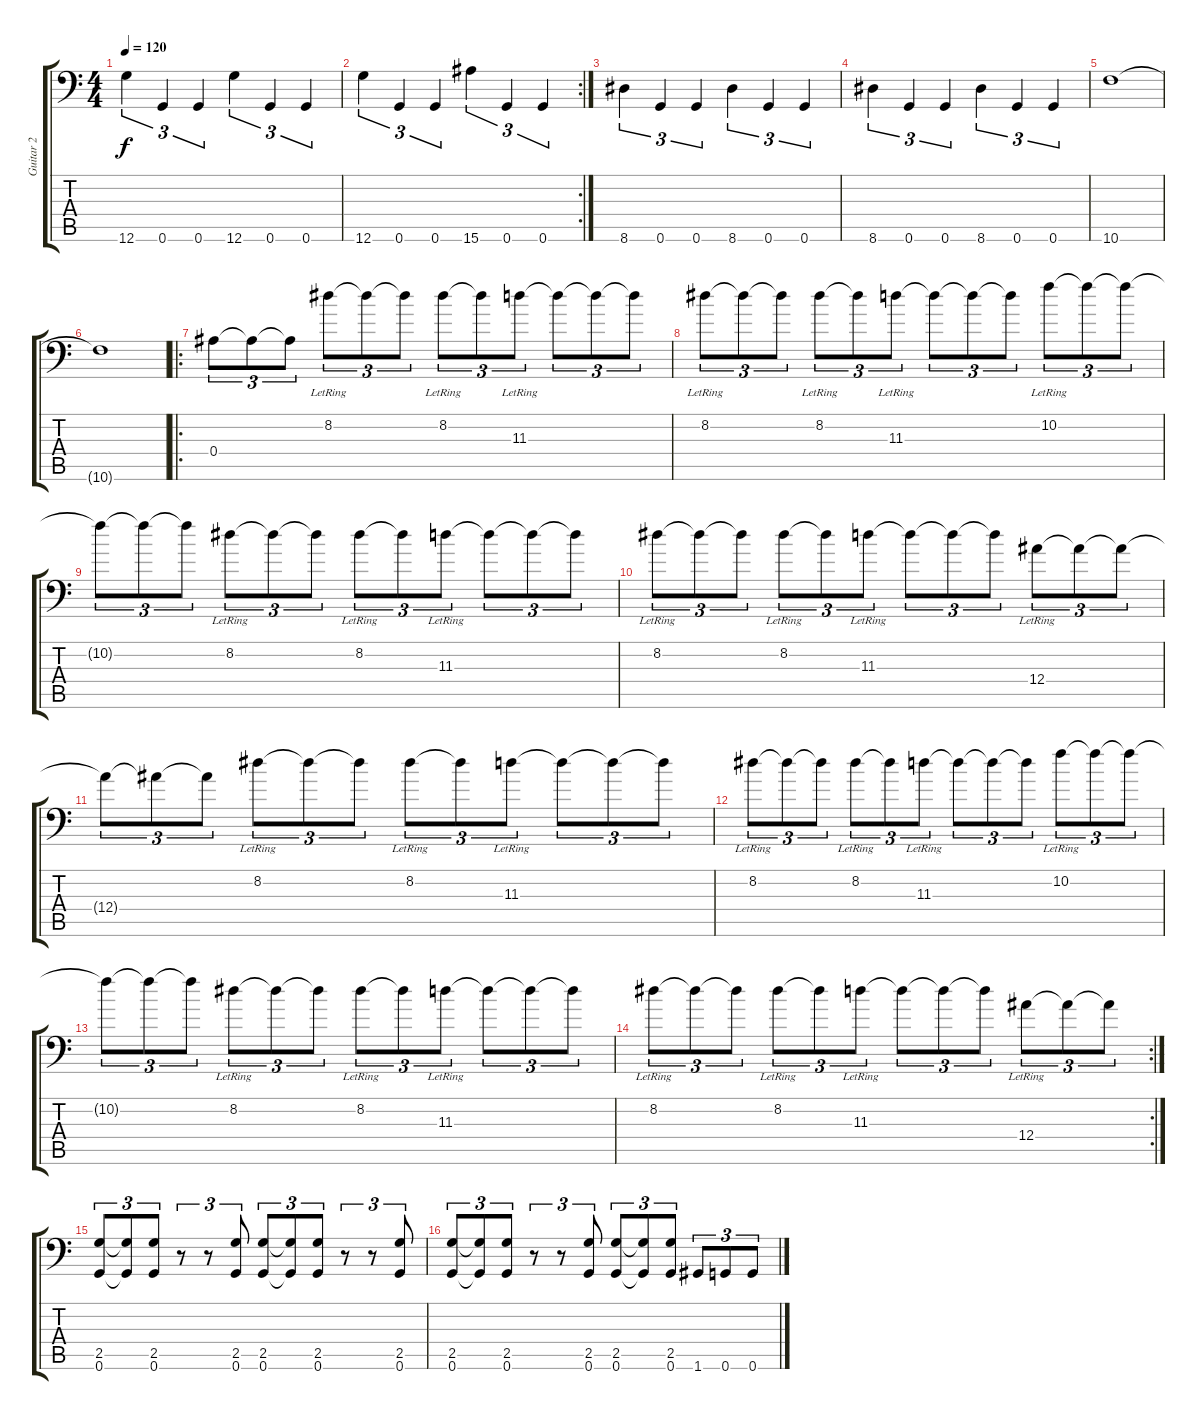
\track ("Guitar 2" "Guitar 2") {instrument overdrivenguitar}
\staff {score tabs}
\tuning (C4 G3 Eb3 Bb2 F2 G1) {hide}
\ts (4 4)
\tempo 120
\clef f4
\ks c
12.6.4{tu (3 2) dy f} 0.6.4{tu (3 2)} 0.6.4{tu (3 2)} 12.6.4{tu (3 2)} 0.6.4{tu (3 2)} 0.6.4{tu (3 2)} |
\rc 2
12.6.4{tu (3 2)} 0.6.4{tu (3 2)} 0.6.4{tu (3 2)} 15.6.4{tu (3 2)} 0.6.4{tu (3 2)} 0.6.4{tu (3 2)} |
8.6.4{tu (3 2)} 0.6.4{tu (3 2)} 0.6.4{tu (3 2)} 8.6.4{tu (3 2)} 0.6.4{tu (3 2)} 0.6.4{tu (3 2)} |
8.6.4{tu (3 2)} 0.6.4{tu (3 2)} 0.6.4{tu (3 2)} 8.6.4{tu (3 2)} 0.6.4{tu (3 2)} 0.6.4{tu (3 2)} |
10.6.1 |
10.6{t}.1 |
\ro
0.4.8{tu (3 2)} 0.4{t}.8{tu (3 2)} 0.4{t}.8{tu (3 2)} 8.2{lr}.8{tu (3 2)} 8.2{t}.8{tu (3 2)} 8.2{t}.8{tu (3 2)} 8.2{lr}.8{tu (3 2)} 8.2{t}.8{tu (3 2)} 11.3{lr}.8{tu (3 2)} 11.3{t}.8{tu (3 2)} 11.3{t}.8{tu (3 2)} 11.3{t}.8{tu (3 2)} |
8.2{lr}.8{tu (3 2)} 8.2{t}.8{tu (3 2)} 8.2{t}.8{tu (3 2)} 8.2{lr}.8{tu (3 2)} 8.2{t}.8{tu (3 2)} 11.3{lr}.8{tu (3 2)} 11.3{t}.8{tu (3 2)} 11.3{t}.8{tu (3 2)} 11.3{t}.8{tu (3 2)} 10.2{lr}.8{tu (3 2)} 10.2{t}.8{tu (3 2)} 10.2{t}.8{tu (3 2)} |
10.2{t}.8{tu (3 2)} 10.2{t}.8{tu (3 2)} 10.2{t}.8{tu (3 2)} 8.2{lr}.8{tu (3 2)} 8.2{t}.8{tu (3 2)} 8.2{t}.8{tu (3 2)} 8.2{lr}.8{tu (3 2)} 8.2{t}.8{tu (3 2)} 11.3{lr}.8{tu (3 2)} 11.3{t}.8{tu (3 2)} 11.3{t}.8{tu (3 2)} 11.3{t}.8{tu (3 2)} |
8.2{lr}.8{tu (3 2)} 8.2{t}.8{tu (3 2)} 8.2{t}.8{tu (3 2)} 8.2{lr}.8{tu (3 2)} 8.2{t}.8{tu (3 2)} 11.3{lr}.8{tu (3 2)} 11.3{t}.8{tu (3 2)} 11.3{t}.8{tu (3 2)} 11.3{t}.8{tu (3 2)} 12.4{lr}.8{tu (3 2)} 12.4{t}.8{tu (3 2)} 12.4{t}.8{tu (3 2)} |
12.4{t}.8{tu (3 2)} 12.4{t}.8{tu (3 2)} 12.4{t}.8{tu (3 2)} 8.2{lr}.8{tu (3 2)} 8.2{t}.8{tu (3 2)} 8.2{t}.8{tu (3 2)} 8.2{lr}.8{tu (3 2)} 8.2{t}.8{tu (3 2)} 11.3{lr}.8{tu (3 2)} 11.3{t}.8{tu (3 2)} 11.3{t}.8{tu (3 2)} 11.3{t}.8{tu (3 2)} |
8.2{lr}.8{tu (3 2)} 8.2{t}.8{tu (3 2)} 8.2{t}.8{tu (3 2)} 8.2{lr}.8{tu (3 2)} 8.2{t}.8{tu (3 2)} 11.3{lr}.8{tu (3 2)} 11.3{t}.8{tu (3 2)} 11.3{t}.8{tu (3 2)} 11.3{t}.8{tu (3 2)} 10.2{lr}.8{tu (3 2)} 10.2{t}.8{tu (3 2)} 10.2{t}.8{tu (3 2)} |
10.2{t}.8{tu (3 2)} 10.2{t}.8{tu (3 2)} 10.2{t}.8{tu (3 2)} 8.2{lr}.8{tu (3 2)} 8.2{t}.8{tu (3 2)} 8.2{t}.8{tu (3 2)} 8.2{lr}.8{tu (3 2)} 8.2{t}.8{tu (3 2)} 11.3{lr}.8{tu (3 2)} 11.3{t}.8{tu (3 2)} 11.3{t}.8{tu (3 2)} 11.3{t}.8{tu (3 2)} |
\rc 2
8.2{lr}.8{tu (3 2)} 8.2{t}.8{tu (3 2)} 8.2{t}.8{tu (3 2)} 8.2{lr}.8{tu (3 2)} 8.2{t}.8{tu (3 2)} 11.3{lr}.8{tu (3 2)} 11.3{t}.8{tu (3 2)} 11.3{t}.8{tu (3 2)} 11.3{t}.8{tu (3 2)} 12.4{lr}.8{tu (3 2)} 12.4{t}.8{tu (3 2)} 12.4{t}.8{tu (3 2)} |
(2.5 0.6).8{tu (3 2)} (2.5{t} 0.6{t}).8{tu (3 2)} (2.5 0.6).8{tu (3 2)} r.8{tu (3 2)} r.8{tu (3 2)} (2.5 0.6).8{tu (3 2)} (2.5 0.6).8{tu (3 2)} (2.5{t} 0.6{t}).8{tu (3 2)} (2.5 0.6).8{tu (3 2)} r.8{tu (3 2)} r.8{tu (3 2)} (2.5 0.6).8{tu (3 2)} |
(2.5 0.6).8{tu (3 2)} (2.5{t} 0.6{t}).8{tu (3 2)} (2.5 0.6).8{tu (3 2)} r.8{tu (3 2)} r.8{tu (3 2)} (2.5 0.6).8{tu (3 2)} (2.5 0.6).8{tu (3 2)} (2.5{t} 0.6{t}).8{tu (3 2)} (2.5 0.6).8{tu (3 2)} 1.6.8{tu (3 2)} 0.6.8{tu (3 2)} 0.6.8{tu (3 2)}
